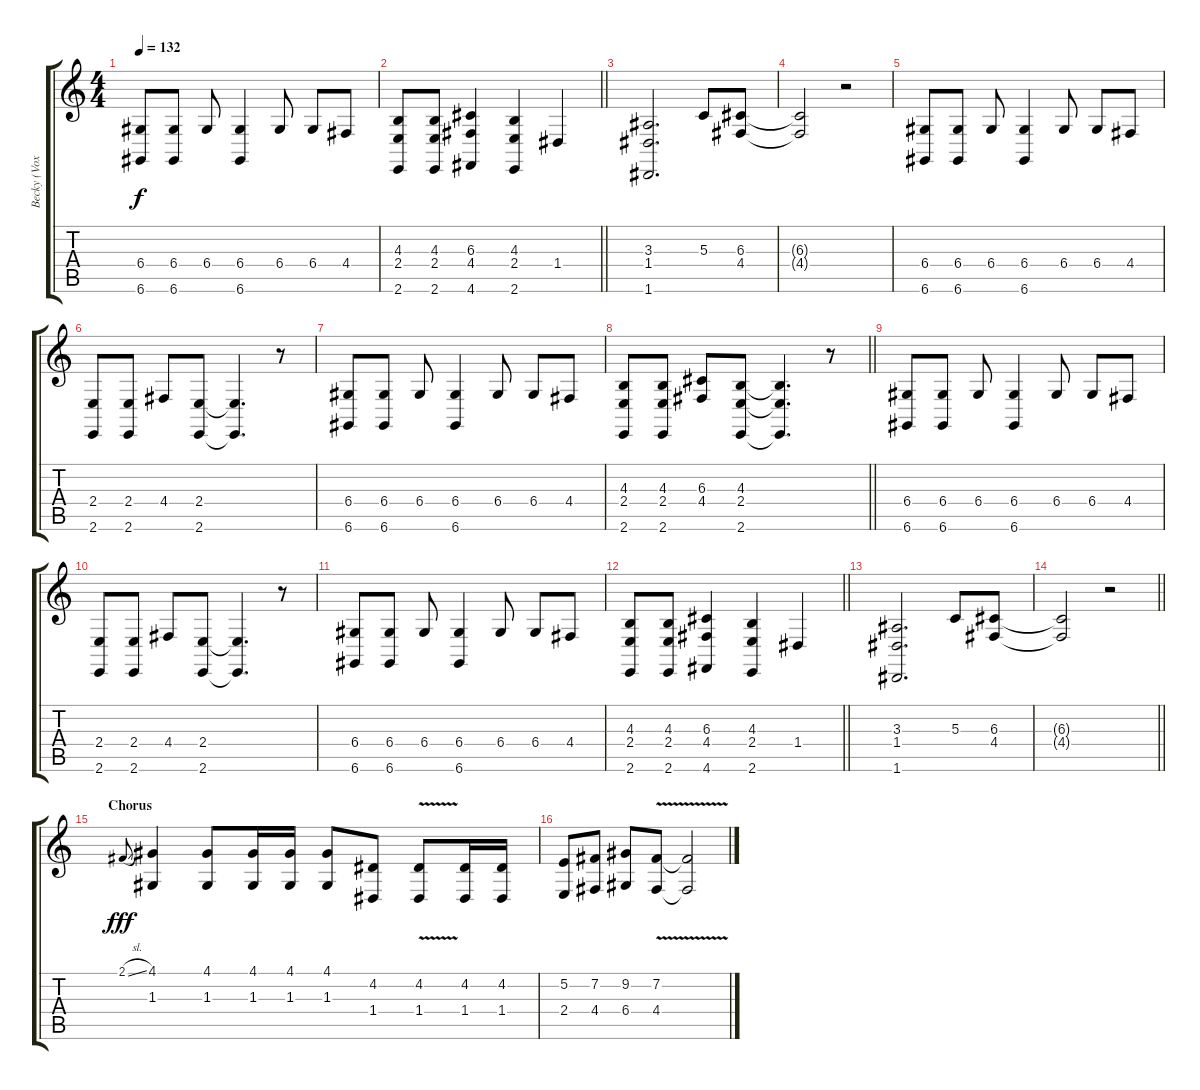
\track ("Becky (Vox)" "Becky (Vox") {instrument lead6voice}
\staff {score tabs}
\tuning (E4 B3 G3 D3 A2 D2) {hide}
\ts (4 4)
\tempo 132
\clef g2
\ks c
(6.4 6.6).8{dy f} (6.4 6.6).8 6.4.8 (6.4 6.6).4 6.4.8 6.4.8 4.4.8 |
\barLineRight lightlight
(4.3 2.4 2.6).8 (4.3 2.4 2.6).8 (6.3 4.4 4.6).4 (4.3 2.4 2.6).4 1.4.4 |
(3.3 1.4 1.6).2{d} 5.3.8 (6.3 4.4).8 |
(6.3{t} 4.4{t}).2 r.2 |
(6.4 6.6).8 (6.4 6.6).8 6.4.8 (6.4 6.6).4 6.4.8 6.4.8 4.4.8 |
(2.4 2.6).8 (2.4 2.6).8 4.4.8 (2.4 2.6).8 (2.4{t} 2.6{t}).4{d} r.8 |
(6.4 6.6).8 (6.4 6.6).8 6.4.8 (6.4 6.6).4 6.4.8 6.4.8 4.4.8 |
\barLineRight lightlight
(4.3 2.4 2.6).8 (4.3 2.4 2.6).8 (6.3 4.4).8 (4.3 2.4 2.6).8 (4.3{t} 2.4{t} 2.6{t}).4{d} r.8 |
(6.4 6.6).8 (6.4 6.6).8 6.4.8 (6.4 6.6).4 6.4.8 6.4.8 4.4.8 |
(2.4 2.6).8 (2.4 2.6).8 4.4.8 (2.4 2.6).8 (2.4{t} 2.6{t}).4{d} r.8 |
(6.4 6.6).8 (6.4 6.6).8 6.4.8 (6.4 6.6).4 6.4.8 6.4.8 4.4.8 |
\barLineRight lightlight
(4.3 2.4 2.6).8 (4.3 2.4 2.6).8 (6.3 4.4 4.6).4 (4.3 2.4 2.6).4 1.4.4 |
(3.3 1.4 1.6).2{d} 5.3.8 (6.3 4.4).8 |
\barLineRight lightlight
(6.3{t} 4.4{t}).2 r.2 |
\section ("" "Chorus")
2.1{sl}.8{gr onbeat dy fff} (4.1 1.3).4 (4.1 1.3).8 (4.1 1.3).16 (4.1 1.3).16 (4.1 1.3).8 (4.2 1.4).8 (4.2{v} 1.4).8 (4.2 1.4).16 (4.2 1.4).16 |
(5.2 2.4).8 (7.2 4.4).8 (9.2 6.4).8 (7.2{v} 4.4).8 (7.2{t} 4.4{t}).2
